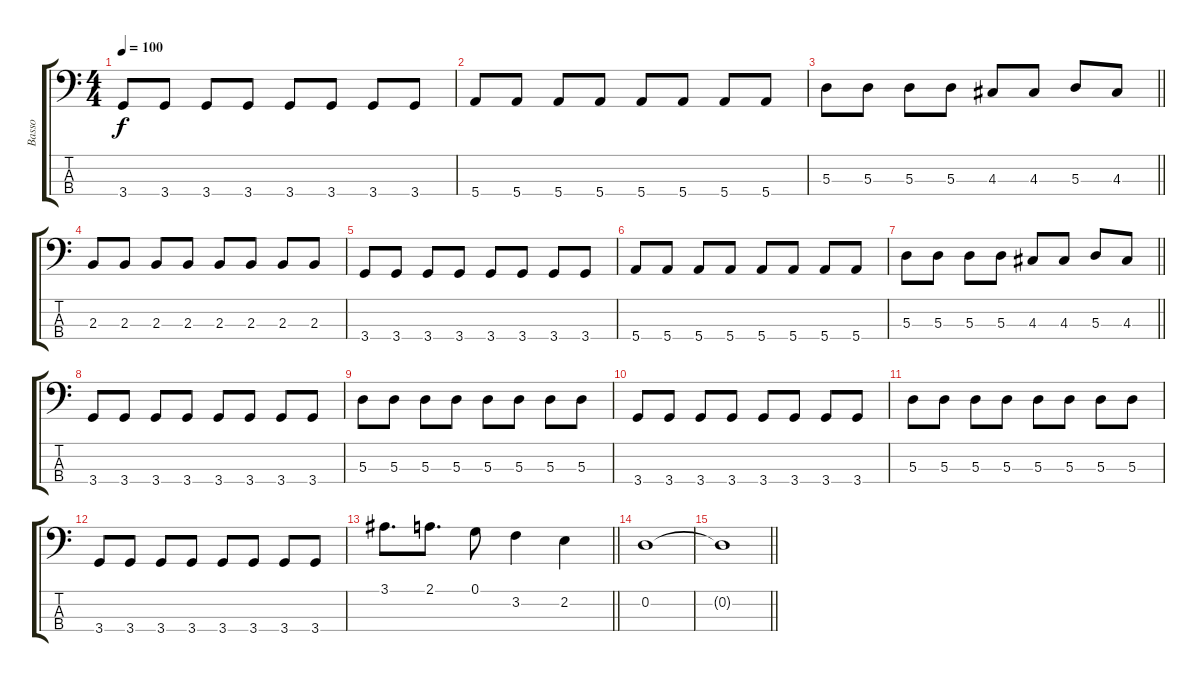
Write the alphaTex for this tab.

\track ("Basso" "Basso") {instrument electricbassfinger}
\staff {score tabs}
\tuning (G2 D2 A1 E1) {hide}
\ts (4 4)
\tempo 100
\clef f4
\ks c
3.4.8{dy f} 3.4.8 3.4.8 3.4.8 3.4.8 3.4.8 3.4.8 3.4.8 |
5.4.8 5.4.8 5.4.8 5.4.8 5.4.8 5.4.8 5.4.8 5.4.8 |
\barLineRight lightlight
5.3.8 5.3.8 5.3.8 5.3.8 4.3.8 4.3.8 5.3.8 4.3.8 |
2.3.8 2.3.8 2.3.8 2.3.8 2.3.8 2.3.8 2.3.8 2.3.8 |
3.4.8 3.4.8 3.4.8 3.4.8 3.4.8 3.4.8 3.4.8 3.4.8 |
5.4.8 5.4.8 5.4.8 5.4.8 5.4.8 5.4.8 5.4.8 5.4.8 |
\barLineRight lightlight
5.3.8 5.3.8 5.3.8 5.3.8 4.3.8 4.3.8 5.3.8 4.3.8 |
3.4.8 3.4.8 3.4.8 3.4.8 3.4.8 3.4.8 3.4.8 3.4.8 |
5.3.8 5.3.8 5.3.8 5.3.8 5.3.8 5.3.8 5.3.8 5.3.8 |
3.4.8 3.4.8 3.4.8 3.4.8 3.4.8 3.4.8 3.4.8 3.4.8 |
5.3.8 5.3.8 5.3.8 5.3.8 5.3.8 5.3.8 5.3.8 5.3.8 |
3.4.8 3.4.8 3.4.8 3.4.8 3.4.8 3.4.8 3.4.8 3.4.8 |
\barLineRight lightlight
3.1.8{d} 2.1.8{d} 0.1.8 3.2.4 2.2.4 |
0.2.1 |
\barLineRight lightlight
0.2{t}.1
